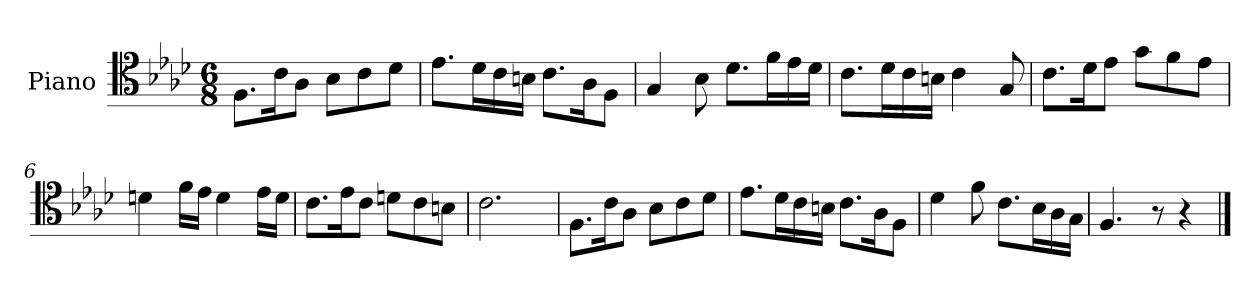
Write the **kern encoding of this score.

**kern
*part1
*staff1
*I"Piano
*I'Pno
*clefC4
*k[b-e-a-d-]
*f:
*M6/8
=1
8.F\L
16c\K
8A-\J
8B-\L
8c\
8d-\J
=2
8.e-\L
16d-\L
16c\
16Bn\JJ
8.c\L
16A-\K
8F\J
=3
4G/
8B-\
8.d-\L
16f\L
16e-\
16d-\JJ
=4
8.c\L
16d-\L
16c\
16Bn\JJ
4c\
8G/
=5
8.c\L
16d-\K
8e-\J
8g\L
8f\
8e-\J
=6
4dn\
16f\LL
16e-\JJ
4d\
16e-\LL
16d\JJ
=7
8.c\L
16e-\K
8c\J
8dn\L
8c\
8Bn\J
=8
2.c\
=9
8.F\L
16c\K
8A-\J
8B-\L
8c\
8d-\J
=10
8.e-\L
16d-\L
16c\
16Bn\JJ
8.c\L
16A-\K
8F\J
=11
4d-\
8f\
8.c\L
16B-\L
16A-\
16G\JJ
=12
4.F/
8r
4r
==
*-
